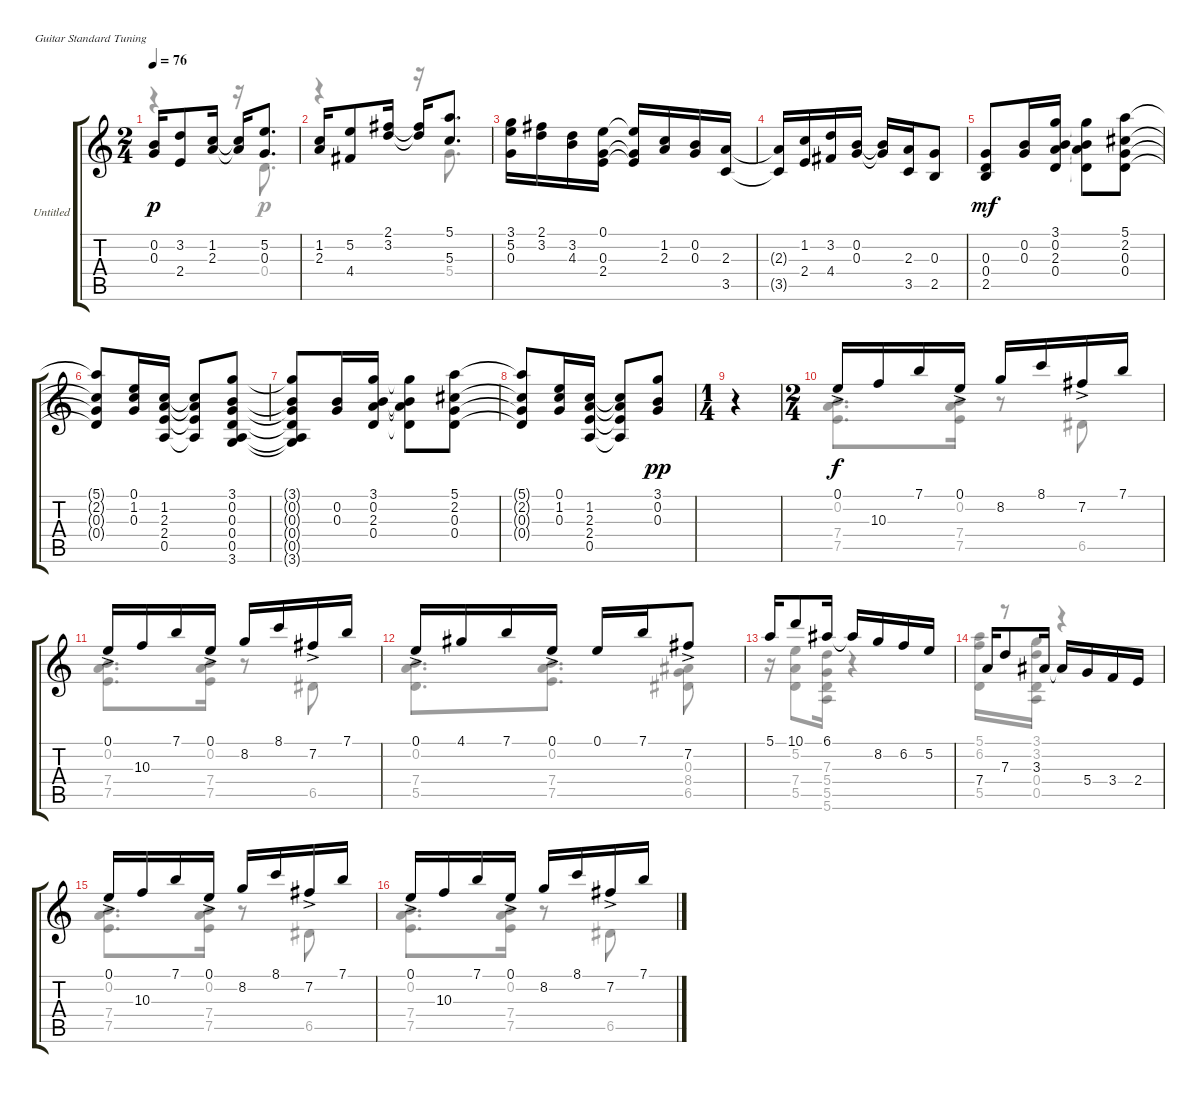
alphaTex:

\bracketExtendMode groupsimilarinstruments
\firstSystemTrackNameOrientation horizontal
\otherSystemsTrackNameOrientation horizontal
\track ("Untitled" "Untitled") {instrument acousticguitarnylon}
\staff {score tabs}
\tuning (E4 B3 G3 D3 A2 E2)
\voice
\ts (2 4)
\tempo 76
\clef g2
\ks c
(0.2 0.3).16{dy p} (3.2 2.4).8 (1.2 2.3).16 (1.2{t} 2.3{t}).16 (5.2 0.3).8{d} |
(1.2 2.3).16 (5.2 4.4).8 (2.1 3.2).16 (2.1{t} 3.2{t}).16 (5.1 5.3).8{d} |
(3.1 5.2 0.3).16 (2.1 3.2).16 (3.2 4.3).16 (0.1 0.3 2.4).16 (0.1{t} 0.3{t} 2.4{t}).16 (1.2 2.3).16 (0.2 0.3).16 (2.3 3.5).16 |
(2.3{t} 3.5{t}).16 (1.2 2.4).16 (3.2 4.4).16 (0.2 0.3).16 (0.2{t} 0.3{t}).16 (2.3 3.5).16 (0.3 2.5).8 |
(0.3 0.4 2.5).8{dy mf} (0.2 0.3).16 (3.1 0.2 2.3 0.4).16 (3.1{t} 0.2{t} 2.3{t} 0.4{t}).8 (5.1 2.2 0.3 0.4).8 |
(5.1{t} 2.2{t} 0.3{t} 0.4{t}).8 (0.1 1.2 0.3).16 (1.2 2.3 2.4 0.5).16 (1.2{t} 2.3{t} 2.4{t} 0.5{t}).8 (3.1 0.2 0.3 0.4 0.5 3.6).8 |
(3.1{t} 0.2{t} 0.3{t} 0.4{t} 0.5{t} 3.6{t}).8 (0.2 0.3).16 (3.1 0.2 2.3 0.4).16 (3.1{t} 0.2{t} 2.3{t} 0.4{t}).8 (5.1 2.2 0.3 0.4).8 |
(5.1{t} 2.2{t} 0.3{t} 0.4{t}).8 (0.1 1.2 0.3).16 (1.2 2.3 2.4 0.5).16 (1.2{t} 2.3{t} 2.4{t} 0.5{t}).8 (3.1 0.2 0.3).8{dy pp} |
\ts (1 4)
r.4 |
\ts (2 4)
0.1{ac}.16{dy f} 10.3.16 7.1.16 0.1{ac}.16 8.2.16 8.1.16 7.2{ac}.16 7.1.16 |
0.1{ac}.16 10.3.16 7.1.16 0.1{ac}.16 8.2.16 8.1.16 7.2{ac}.16 7.1.16 |
0.1{ac}.16 4.1.16 7.1.16 0.1{ac}.16 0.1.16 7.1.16 7.2{ac}.8 |
5.1.16 10.1.8 6.1.16 6.1{t}.16 8.2.16 6.2.16 5.2.16 |
7.4.16 7.3.8 3.3.16 3.3{t}.16 5.4.16 3.4.16 2.4.16 |
0.1{ac}.16 10.3.16 7.1.16 0.1{ac}.16 8.2.16 8.1.16 7.2{ac}.16 7.1.16 |
0.1{ac}.16 10.3.16 7.1.16 0.1{ac}.16 8.2.16 8.1.16 7.2{ac}.16 7.1.16
\voice
\clef g2
\ottava regular
\simile none
\ks c
r.4{dy p} r.16 0.4.8{d} |
r.4 r.16 5.4.8{d} |
|
|
|
|
|
|
|
(0.2 7.4 7.5).8{d dy f} (0.2 7.4 7.5).16 r.8 6.5.8 |
(0.2 7.4 7.5).8{d} (0.2 7.4 7.5).16 r.8 6.5.8 |
(0.2 7.4 5.5).8{d} (0.2 7.4 7.5).8{d} (8.4 0.3 6.5).8 |
r.16 (5.2 7.4 5.5).8 (7.3 5.4 5.5 5.6).16 r.4 |
(5.1 6.2 5.5).16 r.8 (3.1 3.2 0.4 0.5).16 r.4 |
(0.2 7.4 7.5).8{d} (0.2 7.4 7.5).16 r.8 6.5.8 |
(0.2 7.4 7.5).8{d} (0.2 7.4 7.5).16 r.8 6.5.8
